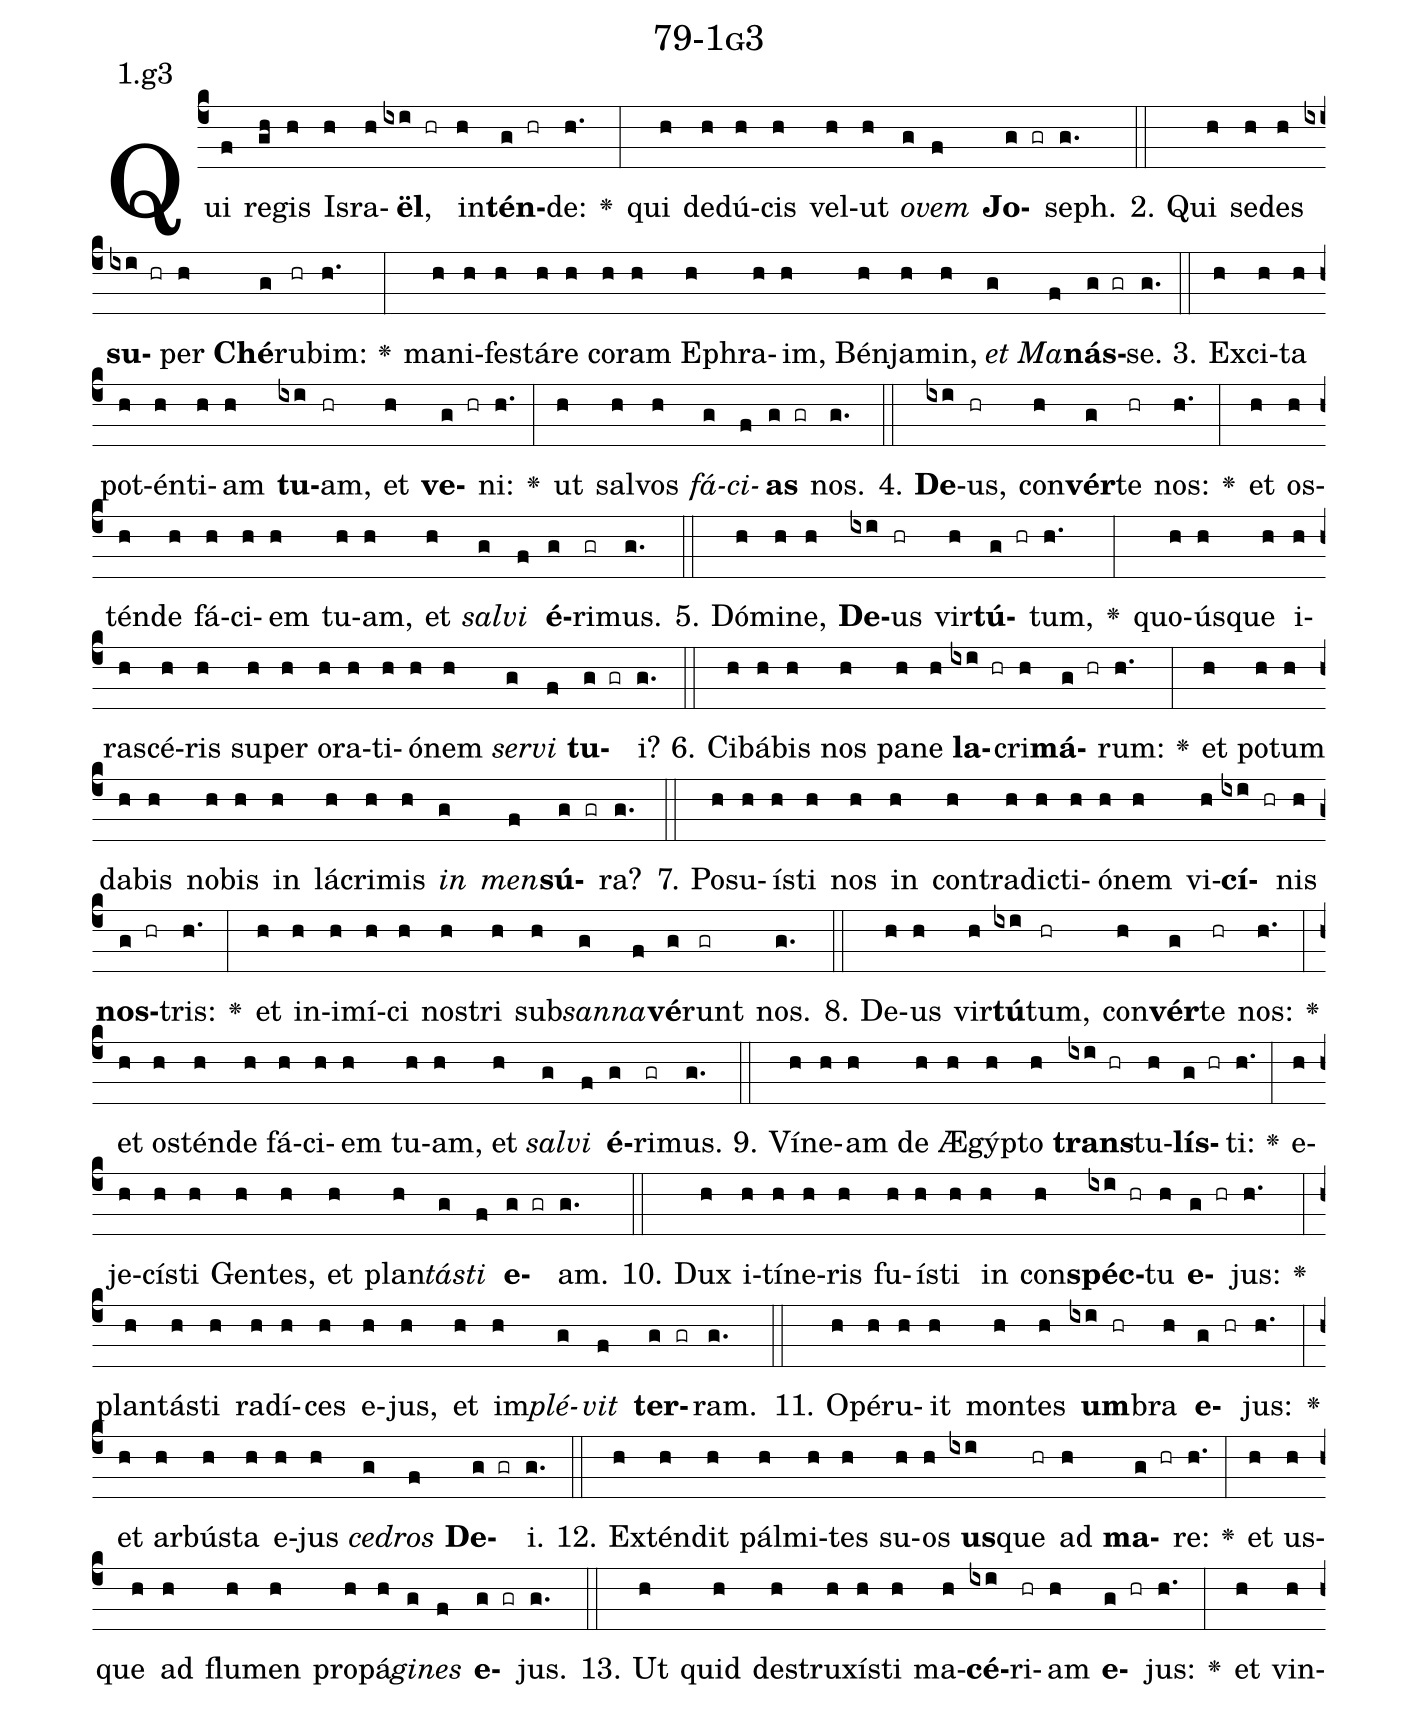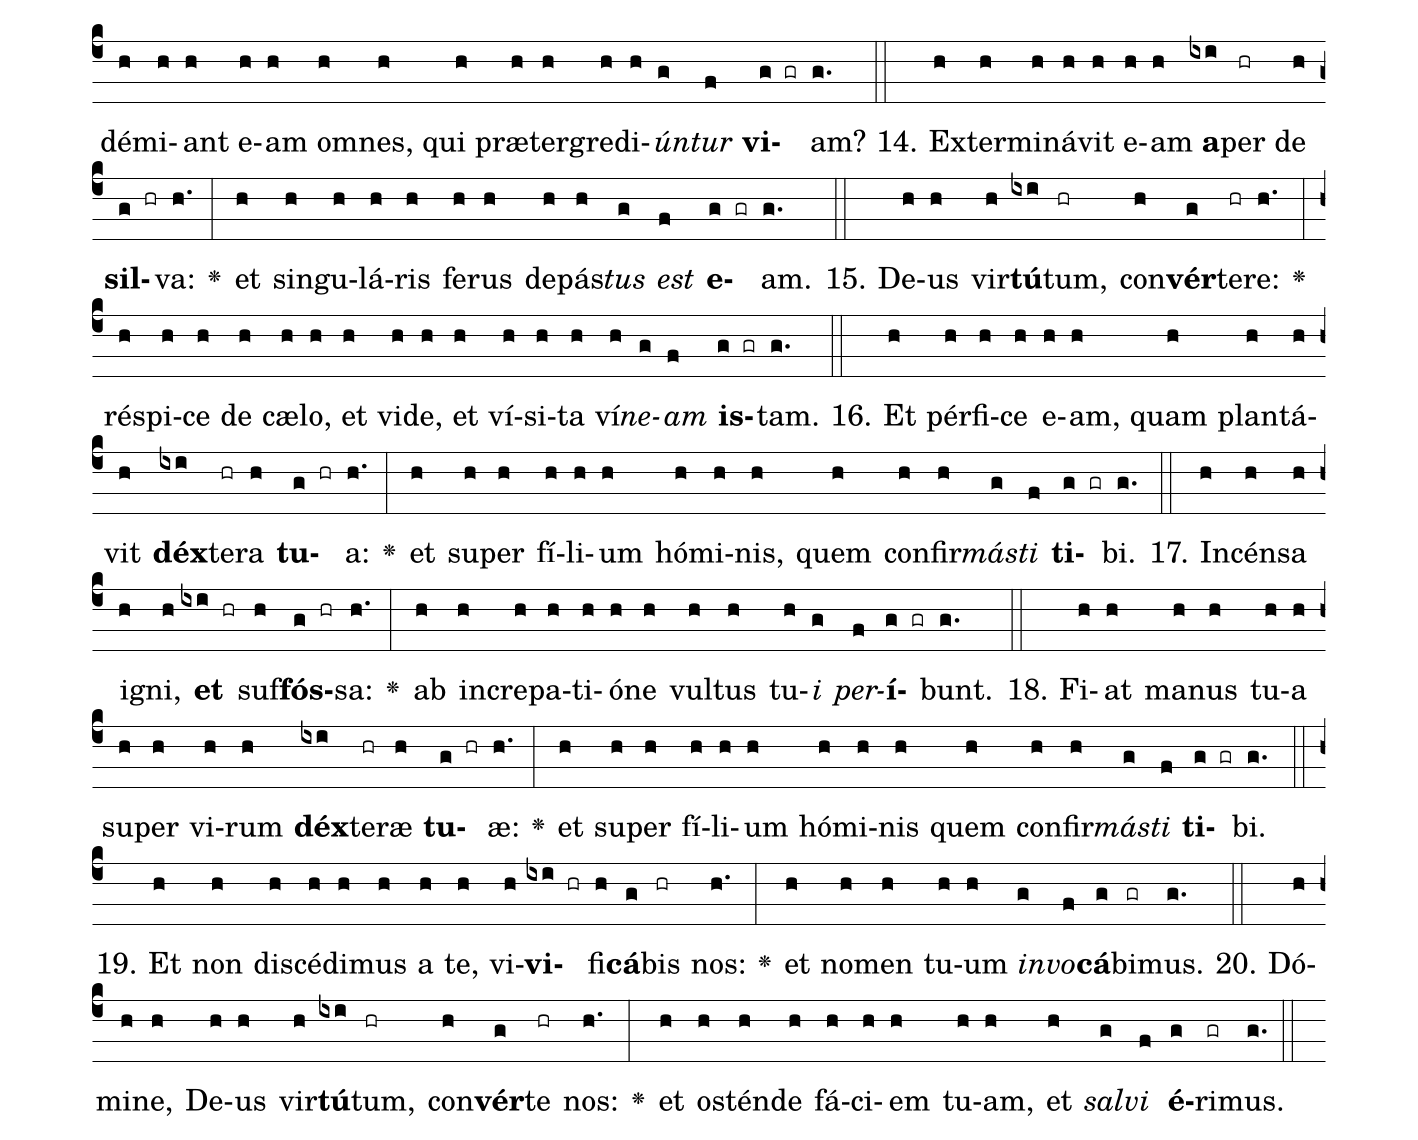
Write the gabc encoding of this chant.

name: 79-1g3;
annotation: 1.g3;
%%
(c4)Qui(f) re(gh)gis(h) Is(h)ra(h)<b>ël</b>,(ixi hr) in(h)<b>tén</b>(g hr)de:(h.) <v>\greheightstar</v>(:) qui(h) de(h)dú(h)cis(h) vel(h)ut(h) <i>o</i>(g)<i>vem</i>(f) <b>Jo</b>(g gr)seph.(g.) (::)
2. Qui(h) se(h)des(h) <b>su</b>(ixi hr)per(h) <b>Ché</b>(g)ru(hr)bim:(h.) <v>\greheightstar</v>(:) ma(h)ni(h)fes(h)tá(h)re(h) co(h)ram(h) E(h)phra(h)im,(h) Bén(h)ja(h)min,(h) <i>et</i>(g) <i>Ma</i>(f)<b>nás</b>(g gr)se.(g.) (::)
3. Ex(h)ci(h)ta(h) pot(h)én(h)ti(h)am(h) <b>tu</b>(ixi)am,(hr) et(h) <b>ve</b>(g hr)ni:(h.) <v>\greheightstar</v>(:) ut(h) sal(h)vos(h) <i>fá</i>(g)<i>ci</i>(f)<b>as</b>(g gr) nos.(g.) (::)
4. <b>De</b>(ixi)us,(hr) con(h)<b>vér</b>(g)te(hr) nos:(h.) <v>\greheightstar</v>(:) et(h) os(h)tén(h)de(h) fá(h)ci(h)em(h) tu(h)am,(h) et(h) <i>sal</i>(g)<i>vi</i>(f) <b>é</b>(g)ri(gr)mus.(g.) (::)
5. Dó(h)mi(h)ne,(h) <b>De</b>(ixi)us(hr) vir(h)<b>tú</b>(g hr)tum,(h.) <v>\greheightstar</v>(:) quo(h)ús(h)que(h) i(h)ra(h)scé(h)ris(h) su(h)per(h) o(h)ra(h)ti(h)ó(h)nem(h) <i>ser</i>(g)<i>vi</i>(f) <b>tu</b>(g gr)i?(g.) (::)
6. Ci(h)bá(h)bis(h) nos(h) pa(h)ne(h) <b>la</b>(ixi hr)cri(h)<b>má</b>(g hr)rum:(h.) <v>\greheightstar</v>(:) et(h) po(h)tum(h) da(h)bis(h) no(h)bis(h) in(h) lá(h)cri(h)mis(h) <i>in</i>(g) <i>men</i>(f)<b>sú</b>(g gr)ra?(g.) (::)
7. Po(h)su(h)ís(h)ti(h) nos(h) in(h) con(h)tra(h)dic(h)ti(h)ó(h)nem(h) vi(h)<b>cí</b>(ixi hr)nis(h) <b>nos</b>(g hr)tris:(h.) <v>\greheightstar</v>(:) et(h) in(h)i(h)mí(h)ci(h) nos(h)tri(h) sub(h)<i>san</i>(g)<i>na</i>(f)<b>vé</b>(g)runt(gr) nos.(g.) (::)
8. De(h)us(h) vir(h)<b>tú</b>(ixi)tum,(hr) con(h)<b>vér</b>(g)te(hr) nos:(h.) <v>\greheightstar</v>(:) et(h) os(h)tén(h)de(h) fá(h)ci(h)em(h) tu(h)am,(h) et(h) <i>sal</i>(g)<i>vi</i>(f) <b>é</b>(g)ri(gr)mus.(g.) (::)
9. Ví(h)ne(h)am(h) de(h) Æ(h)gýp(h)to(h) <b>trans</b>(ixi hr)tu(h)<b>lís</b>(g hr)ti:(h.) <v>\greheightstar</v>(:) e(h)je(h)cís(h)ti(h) Gen(h)tes,(h) et(h) plan(h)<i>tás</i>(g)<i>ti</i>(f) <b>e</b>(g gr)am.(g.) (::)
10. Dux(h) i(h)tí(h)ne(h)ris(h) fu(h)ís(h)ti(h) in(h) con(h)<b>spéc</b>(ixi hr)tu(h) <b>e</b>(g hr)jus:(h.) <v>\greheightstar</v>(:) plan(h)tás(h)ti(h) ra(h)dí(h)ces(h) e(h)jus,(h) et(h) im(h)<i>plé</i>(g)<i>vit</i>(f) <b>ter</b>(g gr)ram.(g.) (::)
11. O(h)pé(h)ru(h)it(h) mon(h)tes(h) <b>um</b>(ixi hr)bra(h) <b>e</b>(g hr)jus:(h.) <v>\greheightstar</v>(:) et(h) ar(h)bús(h)ta(h) e(h)jus(h) <i>ce</i>(g)<i>dros</i>(f) <b>De</b>(g gr)i.(g.) (::)
12. Ex(h)tén(h)dit(h) pál(h)mi(h)tes(h) su(h)os(h) <b>us</b>(ixi)que(hr) ad(h) <b>ma</b>(g hr)re:(h.) <v>\greheightstar</v>(:) et(h) us(h)que(h) ad(h) flu(h)men(h) pro(h)pá(h)<i>gi</i>(g)<i>nes</i>(f) <b>e</b>(g gr)jus.(g.) (::)
13. Ut(h) quid(h) de(h)stru(h)xís(h)ti(h) ma(h)<b>cé</b>(ixi)ri(hr)am(h) <b>e</b>(g hr)jus:(h.) <v>\greheightstar</v>(:) et(h) vin(h)dé(h)mi(h)ant(h) e(h)am(h) om(h)nes,(h) qui(h) præ(h)ter(h)gre(h)di(h)<i>ún</i>(g)<i>tur</i>(f) <b>vi</b>(g gr)am?(g.) (::)
14. Ex(h)ter(h)mi(h)ná(h)vit(h) e(h)am(h) <b>a</b>(ixi)per(hr) de(h) <b>sil</b>(g hr)va:(h.) <v>\greheightstar</v>(:) et(h) sin(h)gu(h)lá(h)ris(h) fe(h)rus(h) de(h)pás(h)<i>tus</i>(g) <i>est</i>(f) <b>e</b>(g gr)am.(g.) (::)
15. De(h)us(h) vir(h)<b>tú</b>(ixi)tum,(hr) con(h)<b>vér</b>(g)te(hr)re:(h.) <v>\greheightstar</v>(:) ré(h)spi(h)ce(h) de(h) cæ(h)lo,(h) et(h) vi(h)de,(h) et(h) ví(h)si(h)ta(h) ví(h)<i>ne</i>(g)<i>am</i>(f) <b>is</b>(g gr)tam.(g.) (::)
16. Et(h) pér(h)fi(h)ce(h) e(h)am,(h) quam(h) plan(h)tá(h)vit(h) <b>déx</b>(ixi)te(hr)ra(h) <b>tu</b>(g hr)a:(h.) <v>\greheightstar</v>(:) et(h) su(h)per(h) fí(h)li(h)um(h) hó(h)mi(h)nis,(h) quem(h) con(h)fir(h)<i>más</i>(g)<i>ti</i>(f) <b>ti</b>(g gr)bi.(g.) (::)
17. In(h)cén(h)sa(h) i(h)gni,(h) <b>et</b>(ixi hr) suf(h)<b>fós</b>(g hr)sa:(h.) <v>\greheightstar</v>(:) ab(h) in(h)cre(h)pa(h)ti(h)ó(h)ne(h) vul(h)tus(h) tu(h)<i>i</i>(g) <i>per</i>(f)<b>í</b>(g gr)bunt.(g.) (::)
18. Fi(h)at(h) ma(h)nus(h) tu(h)a(h) su(h)per(h) vi(h)rum(h) <b>déx</b>(ixi)te(hr)ræ(h) <b>tu</b>(g hr)æ:(h.) <v>\greheightstar</v>(:) et(h) su(h)per(h) fí(h)li(h)um(h) hó(h)mi(h)nis(h) quem(h) con(h)fir(h)<i>más</i>(g)<i>ti</i>(f) <b>ti</b>(g gr)bi.(g.) (::)
19. Et(h) non(h) di(h)scé(h)di(h)mus(h) a(h) te,(h) vi(h)<b>vi</b>(ixi hr)fi(h)<b>cá</b>(g)bis(hr) nos:(h.) <v>\greheightstar</v>(:) et(h) no(h)men(h) tu(h)um(h) <i>in</i>(g)<i>vo</i>(f)<b>cá</b>(g)bi(gr)mus.(g.) (::)
20. Dó(h)mi(h)ne,(h) De(h)us(h) vir(h)<b>tú</b>(ixi)tum,(hr) con(h)<b>vér</b>(g)te(hr) nos:(h.) <v>\greheightstar</v>(:) et(h) os(h)tén(h)de(h) fá(h)ci(h)em(h) tu(h)am,(h) et(h) <i>sal</i>(g)<i>vi</i>(f) <b>é</b>(g)ri(gr)mus.(g.) (::)
